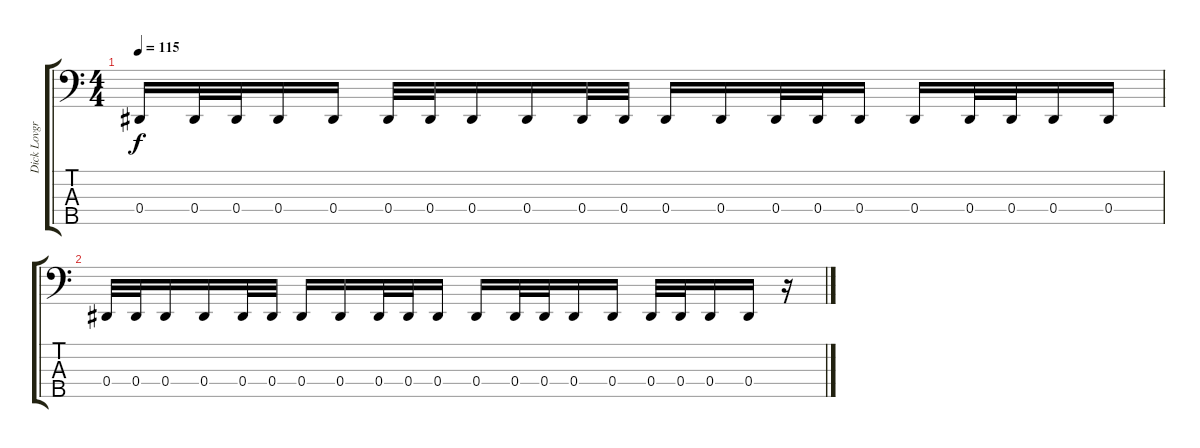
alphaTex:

\track ("Dick Lovgren" "Dick Lovgr") {instrument electricbasspick}
\staff {score tabs}
\tuning (Gb2 Db2 Ab1 Eb1 Bb0) {hide}
\ts (4 4)
\tempo 115
\clef f4
\ks c
0.4.16{dy f} 0.4.32 0.4.32 0.4.16 0.4.16 0.4.32 0.4.32 0.4.16 0.4.16 0.4.32 0.4.32 0.4.16 0.4.16 0.4.32 0.4.32 0.4.16 0.4.16 0.4.32 0.4.32 0.4.16 0.4.16 |
0.4.32 0.4.32 0.4.16 0.4.16 0.4.32 0.4.32 0.4.16 0.4.16 0.4.32 0.4.32 0.4.16 0.4.16 0.4.32 0.4.32 0.4.16 0.4.16 0.4.32 0.4.32 0.4.16 0.4.16 r.16
